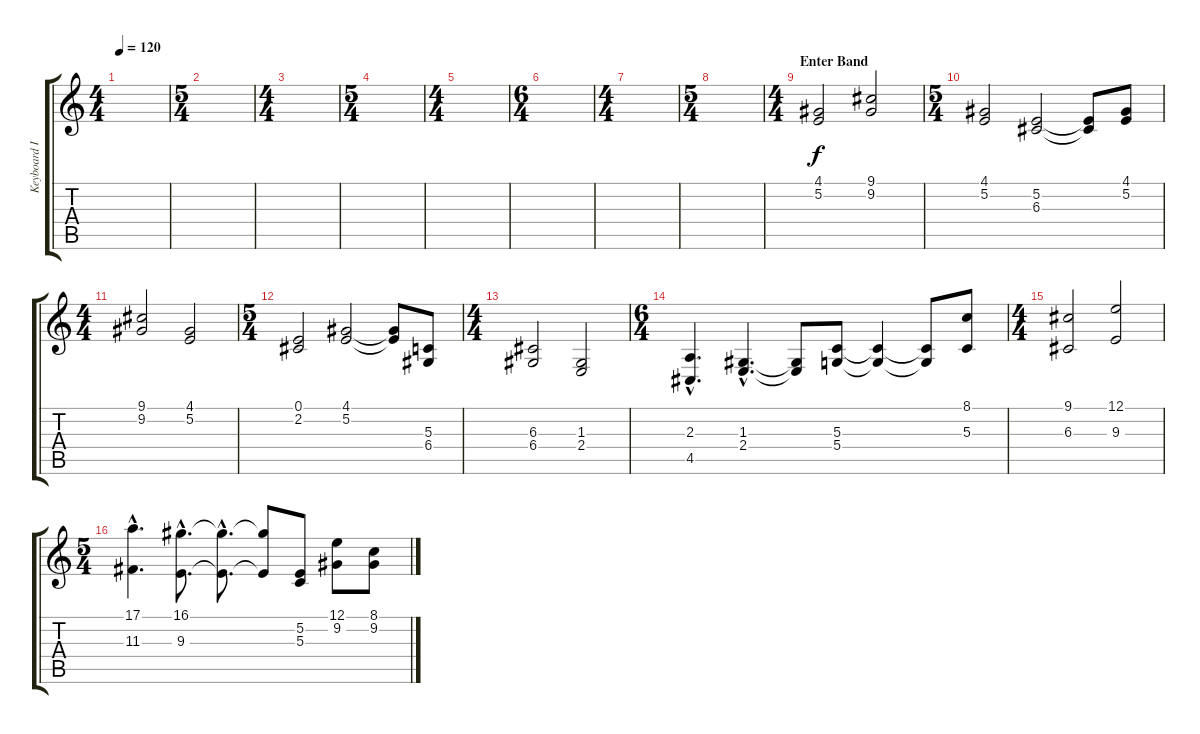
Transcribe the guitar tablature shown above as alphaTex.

\track ("Keyboard I" "Keyboard I") {instrument stringensemble1}
\staff {score tabs}
\tuning (E4 B3 G3 D3 A2 E2) {hide}
\ts (4 4)
\tempo 120
\clef g2
\ks c
|
\ts (5 4)
|
\ts (4 4)
|
\ts (5 4)
|
\ts (4 4)
|
\ts (6 4)
|
\ts (4 4)
|
\ts (5 4)
|
\ts (4 4)
\section ("" "Enter Band")
(4.1 5.2).2{volume 10 instrument fx5brightness} (9.1 9.2).2 |
\ts (5 4)
(4.1 5.2).2 (5.2 6.3).2 (5.2{t} 6.3{t}).8 (4.1 5.2).8 |
\ts (4 4)
(9.1 9.2).2 (4.1 5.2).2 |
\ts (5 4)
(0.1 2.2).2 (4.1 5.2).2 (4.1{t} 5.2{t}).8 (5.3 6.4).8 |
\ts (4 4)
(6.3 6.4).2 (1.3 2.4).2 |
\ts (6 4)
(2.3{hac} 4.5{hac}).4{d} (1.3{hac} 2.4{hac}).4{d} (1.3{t} 2.4{t}).8 (5.3 5.4).8 (5.3{t} 5.4{t}).4 (5.3{t} 5.4{t}).8 (8.1 5.3).8 |
\ts (4 4)
(9.1 6.3).2 (12.1 9.3).2 |
\ts (5 4)
(17.1{hac} 11.3{hac}).4{d} (16.1{hac} 9.3{hac}).8{d} (16.1{hac t} 9.3{hac t}).8{d} (16.1{t} 9.3{t}).8 (5.2 5.3).8 (12.1 9.2).8 (8.1 9.2).8
